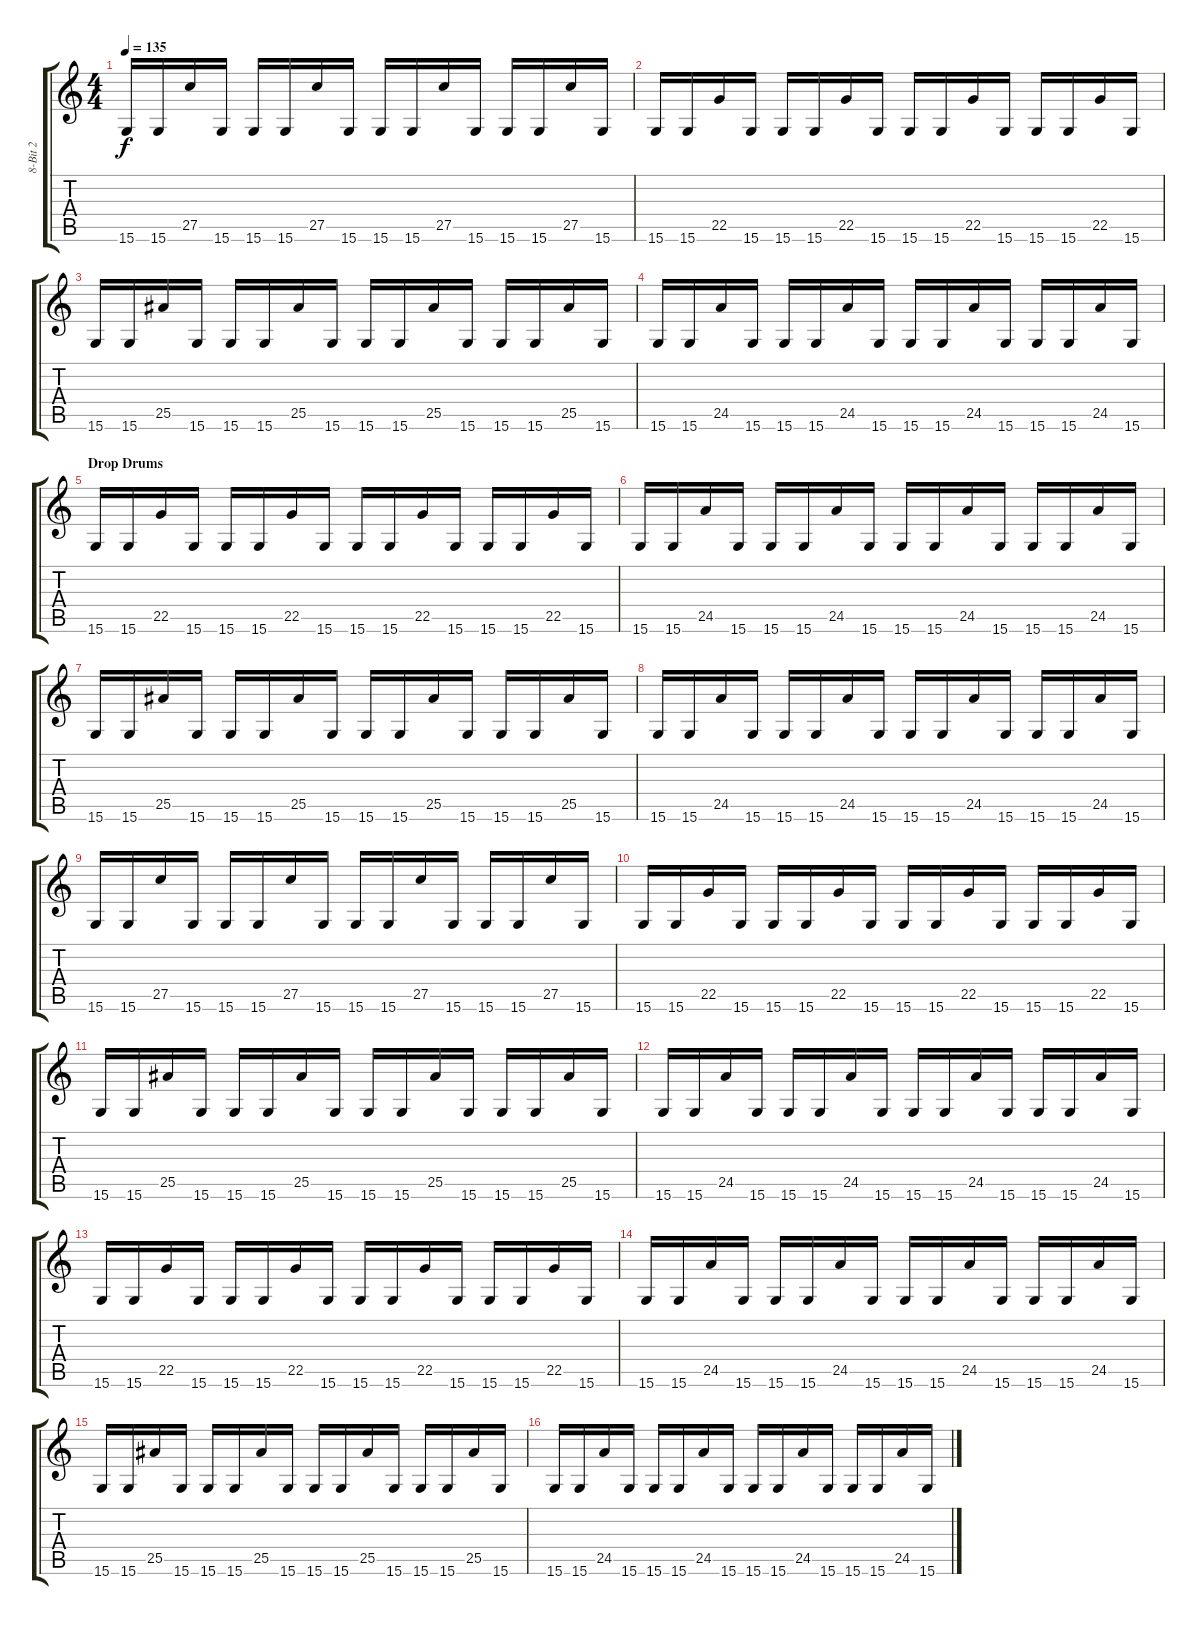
\track ("8-Bit 2" "8-Bit 2") {instrument lead1square}
\staff {score tabs}
\tuning (E4 B3 G3 D3 A2 E2) {hide}
\ts (4 4)
\tempo 135
\clef g2
\ks c
15.6.16{dy f} 15.6.16 27.5.16 15.6.16 15.6.16 15.6.16 27.5.16 15.6.16 15.6.16 15.6.16 27.5.16 15.6.16 15.6.16 15.6.16 27.5.16 15.6.16 |
15.6.16 15.6.16 22.5.16 15.6.16 15.6.16 15.6.16 22.5.16 15.6.16 15.6.16 15.6.16 22.5.16 15.6.16 15.6.16 15.6.16 22.5.16 15.6.16 |
15.6.16 15.6.16 25.5.16 15.6.16 15.6.16 15.6.16 25.5.16 15.6.16 15.6.16 15.6.16 25.5.16 15.6.16 15.6.16 15.6.16 25.5.16 15.6.16 |
15.6.16 15.6.16 24.5.16 15.6.16 15.6.16 15.6.16 24.5.16 15.6.16 15.6.16 15.6.16 24.5.16 15.6.16 15.6.16 15.6.16 24.5.16 15.6.16 |
\section ("" "Drop Drums")
15.6.16{volume 13} 15.6.16 22.5.16 15.6.16 15.6.16 15.6.16 22.5.16 15.6.16 15.6.16 15.6.16 22.5.16 15.6.16 15.6.16 15.6.16 22.5.16 15.6.16 |
15.6.16 15.6.16 24.5.16 15.6.16 15.6.16 15.6.16 24.5.16 15.6.16 15.6.16 15.6.16 24.5.16 15.6.16 15.6.16 15.6.16 24.5.16 15.6.16 |
15.6.16 15.6.16 25.5.16 15.6.16 15.6.16 15.6.16 25.5.16 15.6.16 15.6.16 15.6.16 25.5.16 15.6.16 15.6.16 15.6.16 25.5.16 15.6.16 |
15.6.16 15.6.16 24.5.16 15.6.16 15.6.16 15.6.16 24.5.16 15.6.16 15.6.16 15.6.16 24.5.16 15.6.16 15.6.16 15.6.16 24.5.16 15.6.16 |
15.6.16 15.6.16 27.5.16 15.6.16 15.6.16 15.6.16 27.5.16 15.6.16 15.6.16 15.6.16 27.5.16 15.6.16 15.6.16 15.6.16 27.5.16 15.6.16 |
15.6.16 15.6.16 22.5.16 15.6.16 15.6.16 15.6.16 22.5.16 15.6.16 15.6.16 15.6.16 22.5.16 15.6.16 15.6.16 15.6.16 22.5.16 15.6.16 |
15.6.16{volume 10} 15.6.16 25.5.16 15.6.16 15.6.16 15.6.16 25.5.16 15.6.16 15.6.16 15.6.16 25.5.16 15.6.16 15.6.16 15.6.16 25.5.16 15.6.16 |
15.6.16 15.6.16 24.5.16 15.6.16 15.6.16 15.6.16 24.5.16 15.6.16 15.6.16 15.6.16 24.5.16 15.6.16 15.6.16 15.6.16 24.5.16 15.6.16 |
15.6.16 15.6.16 22.5.16 15.6.16 15.6.16 15.6.16 22.5.16 15.6.16 15.6.16 15.6.16 22.5.16 15.6.16 15.6.16 15.6.16 22.5.16 15.6.16 |
15.6.16 15.6.16 24.5.16 15.6.16 15.6.16 15.6.16 24.5.16 15.6.16 15.6.16 15.6.16 24.5.16 15.6.16 15.6.16 15.6.16 24.5.16 15.6.16 |
15.6.16{volume 7} 15.6.16 25.5.16 15.6.16 15.6.16 15.6.16 25.5.16 15.6.16 15.6.16 15.6.16 25.5.16 15.6.16 15.6.16 15.6.16 25.5.16 15.6.16 |
15.6.16 15.6.16 24.5.16 15.6.16 15.6.16 15.6.16 24.5.16 15.6.16 15.6.16 15.6.16 24.5.16 15.6.16 15.6.16 15.6.16 24.5.16 15.6.16
